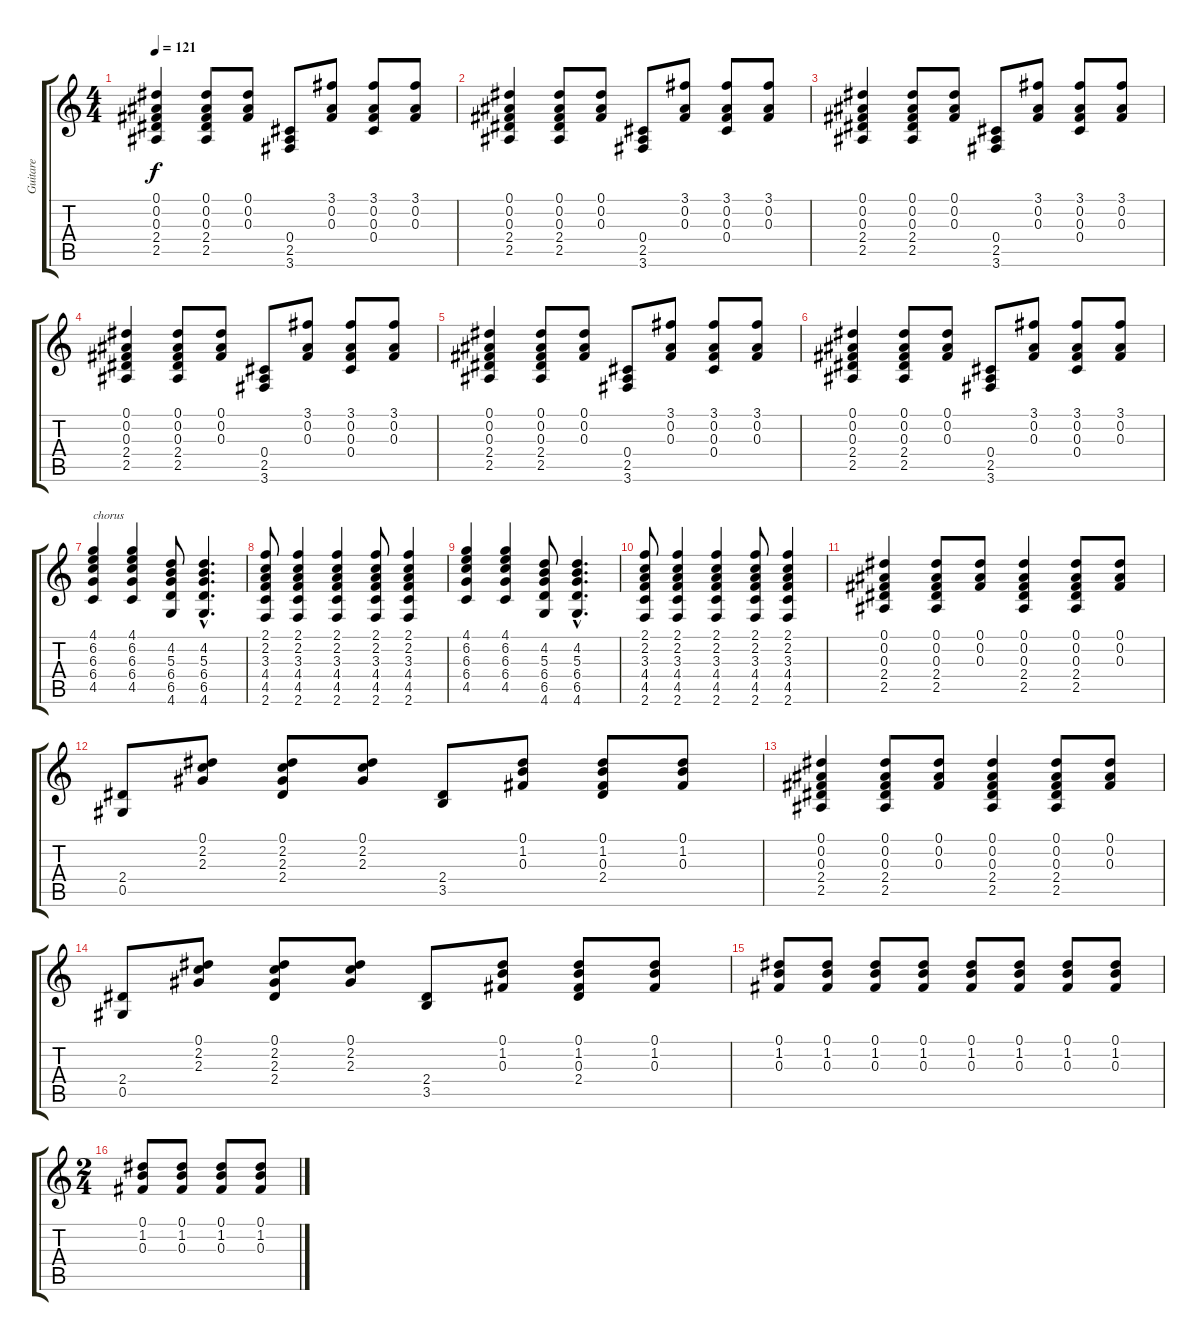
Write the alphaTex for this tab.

\track ("Guitare" "Guitare") {instrument acousticguitarsteel}
\staff {score tabs}
\tuning (Eb4 Bb3 Gb3 Db3 Ab2 Eb2) {hide}
\ts (4 4)
\tempo 121
\clef g2
\ks c
(0.1 0.2 0.3 2.4 2.5).4{dy f} (0.1 0.2 0.3 2.4 2.5).8 (0.1 0.2 0.3).8 (0.4 2.5 3.6).8 (3.1 0.2 0.3).8 (3.1 0.2 0.3 0.4).8 (3.1 0.2 0.3).8 |
(0.1 0.2 0.3 2.4 2.5).4 (0.1 0.2 0.3 2.4 2.5).8 (0.1 0.2 0.3).8 (0.4 2.5 3.6).8 (3.1 0.2 0.3).8 (3.1 0.2 0.3 0.4).8 (3.1 0.2 0.3).8 |
(0.1 0.2 0.3 2.4 2.5).4 (0.1 0.2 0.3 2.4 2.5).8 (0.1 0.2 0.3).8 (0.4 2.5 3.6).8 (3.1 0.2 0.3).8 (3.1 0.2 0.3 0.4).8 (3.1 0.2 0.3).8 |
(0.1 0.2 0.3 2.4 2.5).4 (0.1 0.2 0.3 2.4 2.5).8 (0.1 0.2 0.3).8 (0.4 2.5 3.6).8 (3.1 0.2 0.3).8 (3.1 0.2 0.3 0.4).8 (3.1 0.2 0.3).8 |
(0.1 0.2 0.3 2.4 2.5).4 (0.1 0.2 0.3 2.4 2.5).8 (0.1 0.2 0.3).8 (0.4 2.5 3.6).8 (3.1 0.2 0.3).8 (3.1 0.2 0.3 0.4).8 (3.1 0.2 0.3).8 |
(0.1 0.2 0.3 2.4 2.5).4 (0.1 0.2 0.3 2.4 2.5).8 (0.1 0.2 0.3).8 (0.4 2.5 3.6).8 (3.1 0.2 0.3).8 (3.1 0.2 0.3 0.4).8 (3.1 0.2 0.3).8 |
(4.1 6.2 6.3 6.4 4.5).4{txt "chorus"} (4.1 6.2 6.3 6.4 4.5).4 (4.2 5.3 6.4 6.5 4.6).8 (4.2{hac} 5.3{hac} 6.4{hac} 6.5{hac} 4.6{hac}).4{d} |
(2.1 2.2 3.3 4.4 4.5 2.6).8 (2.1 2.2 3.3 4.4 4.5 2.6).4 (2.1 2.2 3.3 4.4 4.5 2.6).4 (2.1 2.2 3.3 4.4 4.5 2.6).8 (2.1 2.2 3.3 4.4 4.5 2.6).4 |
(4.1 6.2 6.3 6.4 4.5).4 (4.1 6.2 6.3 6.4 4.5).4 (4.2 5.3 6.4 6.5 4.6).8 (4.2{hac} 5.3{hac} 6.4{hac} 6.5{hac} 4.6{hac}).4{d} |
(2.1 2.2 3.3 4.4 4.5 2.6).8 (2.1 2.2 3.3 4.4 4.5 2.6).4 (2.1 2.2 3.3 4.4 4.5 2.6).4 (2.1 2.2 3.3 4.4 4.5 2.6).8 (2.1 2.2 3.3 4.4 4.5 2.6).4 |
(0.1 0.2 0.3 2.4 2.5).4 (0.1 0.2 0.3 2.4 2.5).8 (0.1 0.2 0.3).8 (0.1 0.2 0.3 2.4 2.5).4 (0.1 0.2 0.3 2.4 2.5).8 (0.1 0.2 0.3).8 |
(2.4 0.5).8 (0.1 2.2 2.3).8 (0.1 2.2 2.3 2.4).8 (0.1 2.2 2.3).8 (2.4 3.5).8 (0.1 1.2 0.3).8 (0.1 1.2 0.3 2.4).8 (0.1 1.2 0.3).8 |
(0.1 0.2 0.3 2.4 2.5).4 (0.1 0.2 0.3 2.4 2.5).8 (0.1 0.2 0.3).8 (0.1 0.2 0.3 2.4 2.5).4 (0.1 0.2 0.3 2.4 2.5).8 (0.1 0.2 0.3).8 |
(2.4 0.5).8 (0.1 2.2 2.3).8 (0.1 2.2 2.3 2.4).8 (0.1 2.2 2.3).8 (2.4 3.5).8 (0.1 1.2 0.3).8 (0.1 1.2 0.3 2.4).8 (0.1 1.2 0.3).8 |
(0.1 1.2 0.3).8 (0.1 1.2 0.3).8 (0.1 1.2 0.3).8 (0.1 1.2 0.3).8 (0.1 1.2 0.3).8 (0.1 1.2 0.3).8 (0.1 1.2 0.3).8 (0.1 1.2 0.3).8 |
\ts (2 4)
(0.1 1.2 0.3).8 (0.1 1.2 0.3).8 (0.1 1.2 0.3).8 (0.1 1.2 0.3).8
